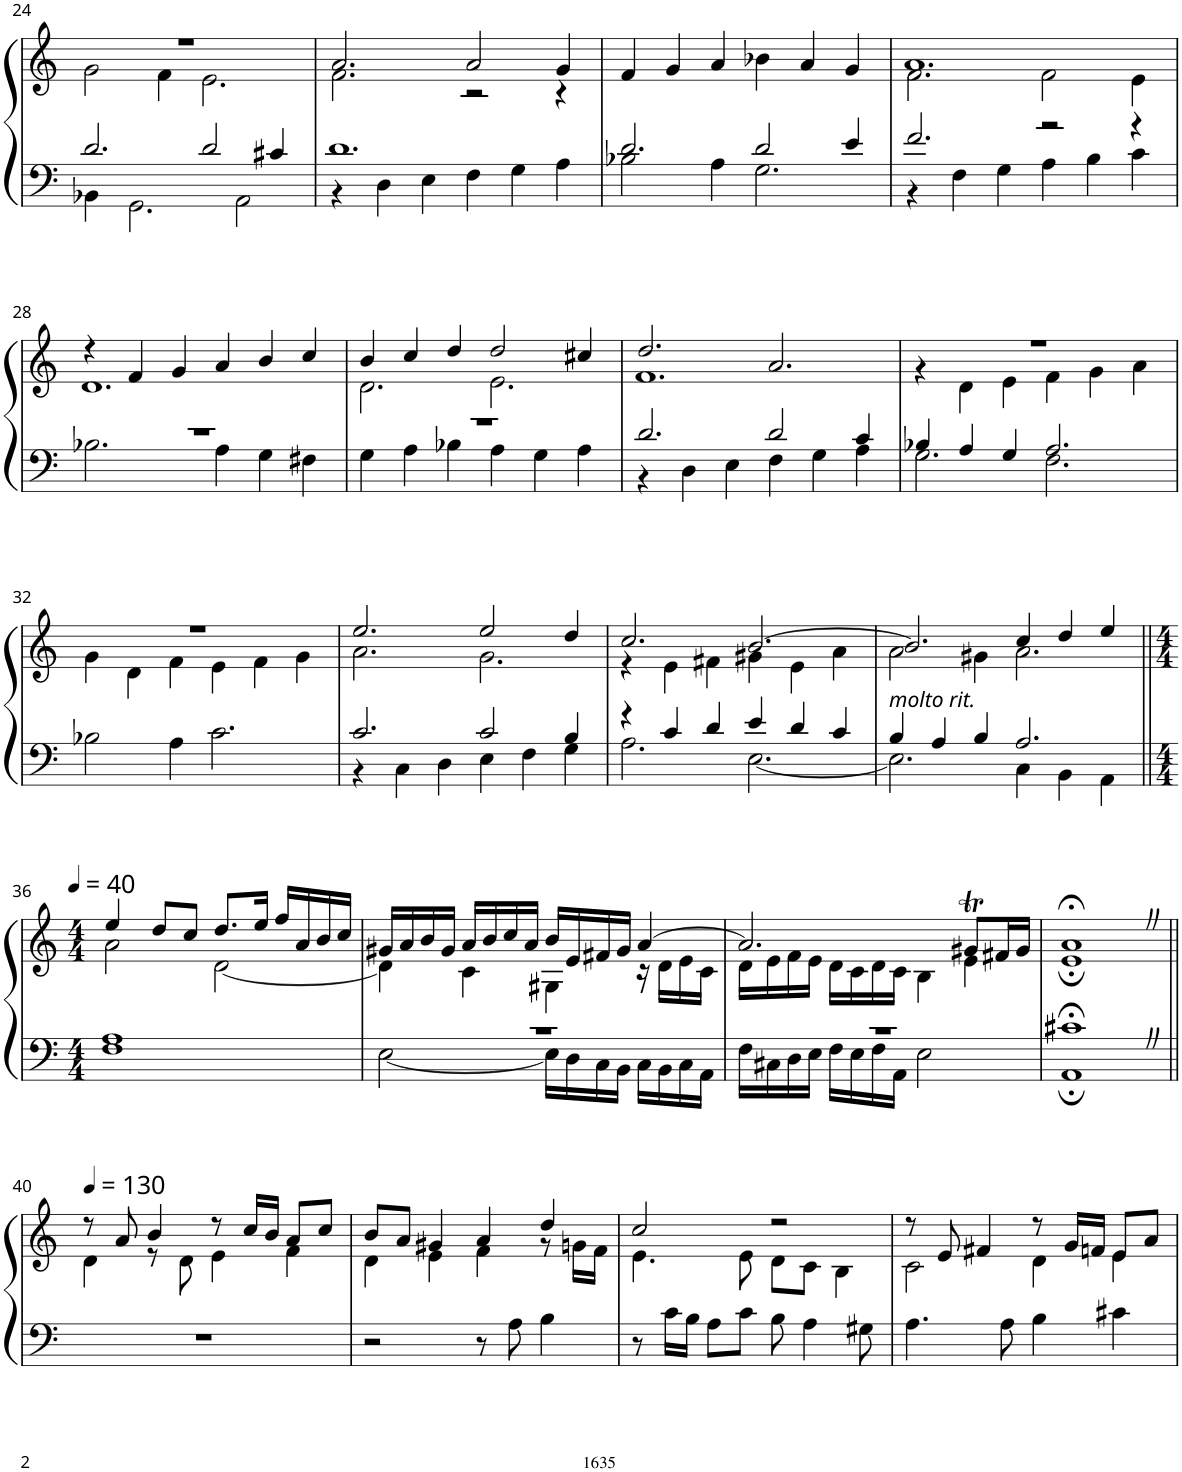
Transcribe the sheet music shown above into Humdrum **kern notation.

**kern	**kern
*part1	*part1
*staff2	*staff1
*I"Organ	*
!!LO:PB:g=z
*clefF4	*clefG2
*k[]	*k[]
*M3/2	*M3/2
=24	=24
*^	*^
2.d/	4BB-X\	1.r	2g\
.	2.GG\	.	.
.	.	.	4f\
2d/	.	.	2.e\
.	2AA\	.	.
4c#X/	.	.	.
=25	=25	=25	=25
1.d	4r	2.a/	2.f\
.	4D\	.	.
.	4E\	.	.
.	4F\	2a/	2r
.	4G\	.	.
.	4A\	4g/	4r
*	*	*v	*v
=26	=26	=26
2.d/	2B-X\	4f/
.	.	4g/
.	4A\	4a/
2d/	2.G\	4b-X\
.	.	4a/
4e/	.	4g/
=27	=27	=27
*	*	*^
2.f/	4r	1.a	2.f\
.	4F\	.	.
.	4G\	.	.
2r	4A\	.	2f\
.	4B\	.	.
4r	4c\	.	4e\
!!LO:LB:g=z	!!
=28	=28	=28	=28
1.r	2.B-X\	4r	1.d
.	.	4f/	.
.	.	4g/	.
.	4A\	4a/	.
.	4G\	4b/	.
.	4F#X\	4cc/	.
=29	=29	=29	=29
1.r	4G\	4b/	2.d\
.	4A\	4cc/	.
.	4B-X\	4dd/	.
.	4A\	2dd/	2.e\
.	4G\	.	.
.	4A\	4cc#X/	.
=30	=30	=30	=30
2.d/	4r	2.dd/	1.f
.	4D\	.	.
.	4E\	.	.
2d/	4F\	2.a/	.
.	4G\	.	.
4c/	4A\	.	.
=31	=31	=31	=31
4B-X/	2.G\	1.r	4r
4A/	.	.	4d\
4G/	.	.	4e\
2.A/	2.F\	.	4f\
.	.	.	4g\
.	.	.	4a\
*v	*v	*	*
!!LO:LB:g=z	!!
=32	=32	=32
2B-X\	1.r	4g\
.	.	4d\
4A\	.	4f\
2.c\	.	4e\
.	.	4f\
.	.	4g\
=33	=33	=33
*^	*	*
2.c/	4r	2.ee/	2.a\
.	4C\	.	.
.	4D\	.	.
2c/	4E\	2ee/	2.g\
.	4F\	.	.
4B/	4G\	4dd/	.
=34	=34	=34	=34
4r	2.A\	2.cc/	4r
4c/	.	.	4e\
4d/	.	.	4f#X\
4e/	[2.E\	[2.b/	4g#X\
4d/	.	.	4e\
4c/	.	.	4a\
=35	=35	=35	=35
!	!	!LO:TX:b:i:t=molto rit.	!
4B/	2.E\]	2.b/]	2a\
4A/	.	.	.
4B/	.	.	4g#X\
2.A/	4C\	4cc/	2.a\
.	4BB\	4dd/	.
.	4AA\	4ee/	.
!!LO:LB:g=z	!!
=36||	=36||	=36||	=36||
*M4/4	*	*M4/4	*
*	*	*MM40	*
1A	1F	4ee/	2a\
.	.	8dd/L	.
.	.	8cc/J	.
.	.	8.dd/L	[2d\
.	.	16ee/Jk	.
.	.	16ff/LL	.
.	.	16a/	.
.	.	16b/	.
.	.	16cc/JJ	.
=37	=37	=37	=37
1r	[2E\	16g#X/LL	4d\]
.	.	16a/	.
.	.	16b/	.
.	.	16g#/JJ	.
.	.	16a/LL	4c\
.	.	16b/	.
.	.	16cc/	.
.	.	16a/JJ	.
.	16E\LL]	16b/LL	4G#X\
.	16D\	16e/	.
.	16C\	16f#X/	.
.	16BB\JJ	16g#/JJ	.
.	16C\LL	[4a/	16r
.	16BB\	.	16d\LL
.	16C\	.	16e\
.	16AA\JJ	.	16c\JJ
=38	=38	=38	=38
1r	16F\LL	2.a/]	16d\LL
.	16C#X\	.	16e\
.	16D\	.	16f\
.	16E\JJ	.	16e\JJ
.	16F\LL	.	16d\LL
.	16E\	.	16c\
.	16F\	.	16d\
.	16AA\JJ	.	16c\JJ
.	2E\	.	4B\
.	.	8g#Xt/L	4e\
.	.	16f#X/L	.
.	.	16g#/JJ	.
=39	=39	=39	=39
1c#X;<Z	1AA;	1a;<Z	1e;
*v	*v	*	*
!!LO:LB:g=z	!!
=40||	=40||	=40||
*	*MM130	*
1r	8r	4d\
.	8a/	.
.	4b/	8r
.	.	8d\
.	8r	4e\
.	16cc/LL	.
.	16b/JJ	.
.	8a/L	4f\
.	8cc/J	.
=41	=41	=41
2r	8b/L	4d\
.	8a/J	.
.	4g#X/	4e\
8r	4a/	4f\
8A\	.	.
4B\	4dd/	8r
.	.	16gn\LL
.	.	16f\JJ
=42	=42	=42
8r	2cc/	4.e\
16c\LL	.	.
16B\JJ	.	.
8A\L	.	.
8c\J	.	8e\
8B\	2r	8d\L
4A\	.	8c\J
.	.	4B\
8G#X\	.	.
=43	=43	=43
4.A\	8r	2c\
.	8e/	.
.	4f#X/	.
8A\	.	.
4B\	8r	4d\
.	16g/LL	.
.	16fn/JJ	.
4c#X\	8e/L	4e\
.	8a/J	.
*	*v	*v
=	=
*-	*-
